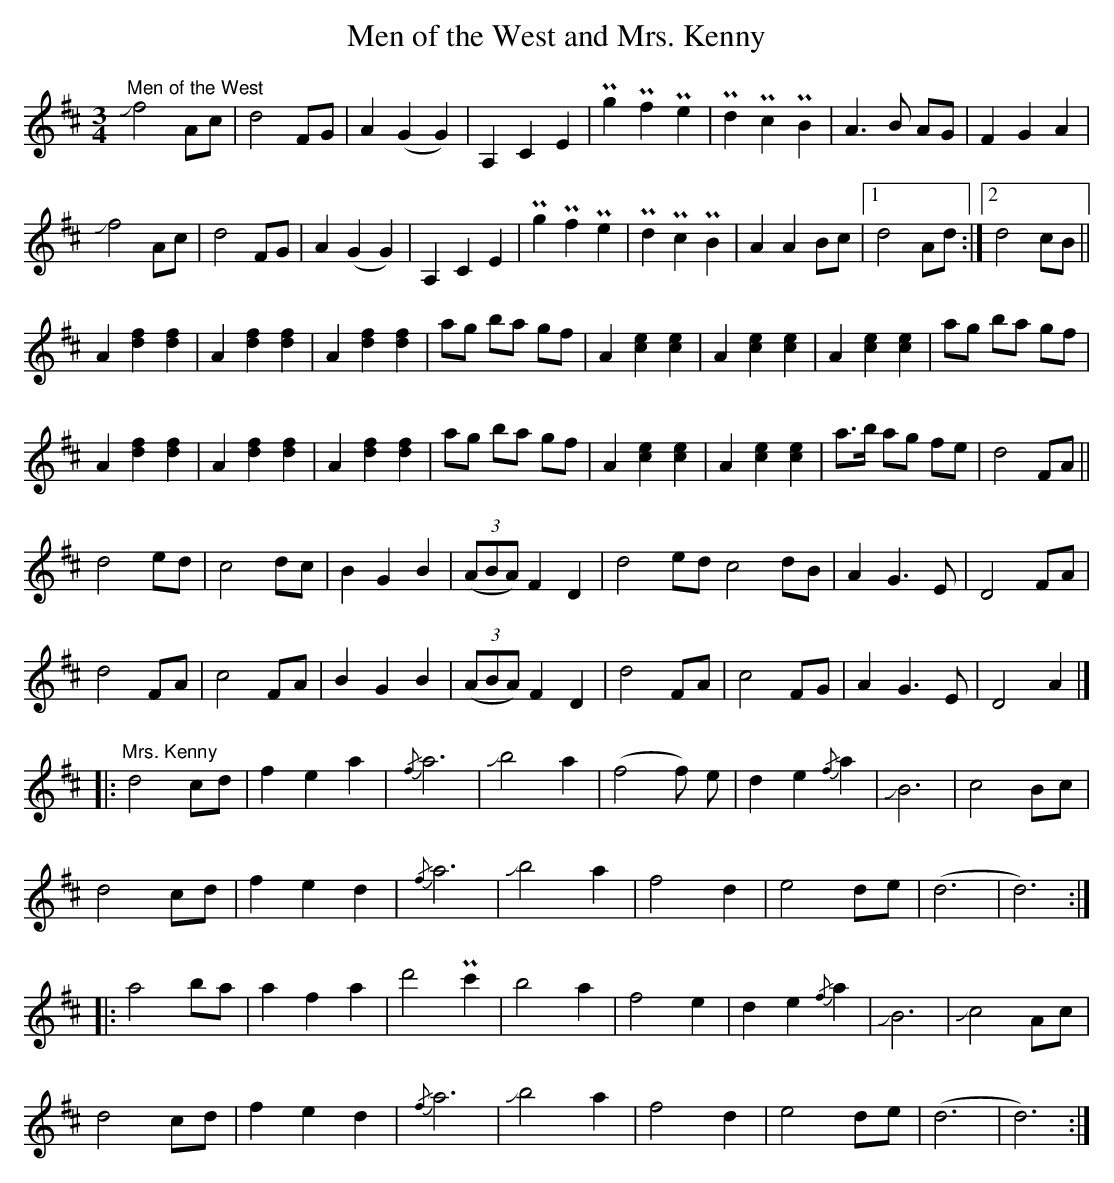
X:1
U: ~ = !turn!
T:Men of the West and Mrs. Kenny
M:3/4
L:1/8
K:D
"Men of the West"Jf4 Ac | d4 FG | A2 (G2G2) | A,2 C2 E2 | Pg2 Pf2 Pe2 | Pd2 Pc2 PB2 | A3 B AG | F2 G2 A2 |
Jf4 Ac | d4 FG | A2 (G2G2) | A,2 C2 E2 | Pg2 Pf2 Pe2 | Pd2 Pc2 PB2 | A2 A2 Bc | [1 d4 Ad :|] [2 d4 cB ||
A2 [d2f2] [d2f2] | A2 [d2f2] [d2f2] | A2 [d2f2] [d2f2] | ag ba gf | A2 [c2e2] [c2e2] | A2 [c2e2] [c2e2] | A2 [c2e2] [c2e2] | ag ba gf |
A2 [d2f2] [d2f2] | A2 [d2f2] [d2f2] | A2 [d2f2] [d2f2] | ag ba gf | A2 [c2e2] [c2e2] | A2 [c2e2] [c2e2] | a>b ag fe | d4 FA ||
d4 ed | c4 dc | B2 G2 B2 | ((3ABA) F2 D2 | d4 ed c4 dB | A2 G3 E | D4 FA |
d4 FA | c4 FA | B2 G2 B2 | ((3ABA) F2 D2 | d4 FA | c4 FG | A2 G3 E | D4 A2 |]
|:"Mrs. Kenny"d4 cd | f2 e2 a2 | {/f}a6 | Jb4 a2 | (f4f) e | d2 e2 {/f}a2 | JB6 | c4 Bc |
d4 cd | f2 e2 d2 | {/f}a6 | Jb4 a2 | f4 d2 | e4 de | (d6 | d6) ::
a4 ba | a2 f2 a2 | d'4 Pc'2 | b4 a2 | f4 e2 | d2 e2 {/f}a2 | JB6 | Jc4 Ac |
d4 cd | f2 e2 d2 | {/f}a6 | Jb4 a2 | f4 d2 | e4 de | (d6 | d6) :|]
